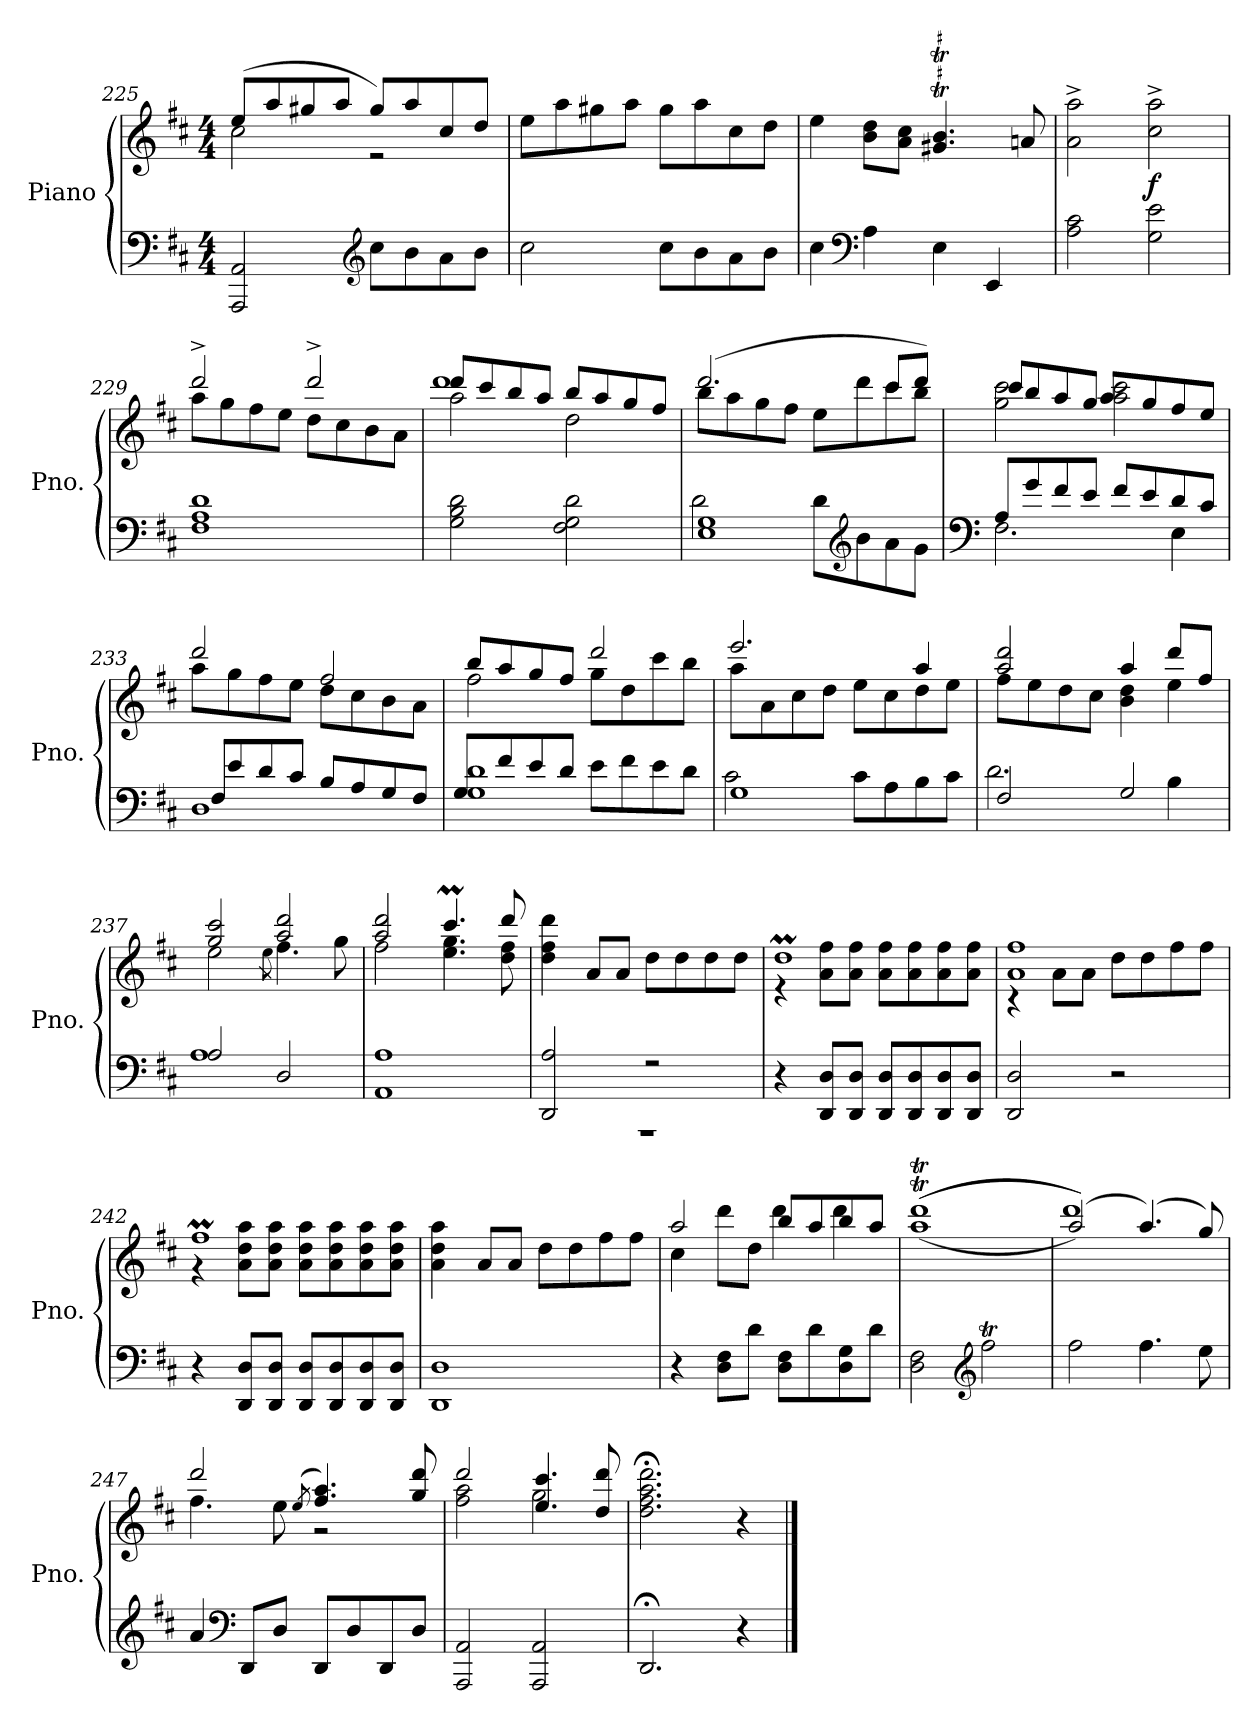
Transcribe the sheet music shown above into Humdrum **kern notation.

**kern	**kern	**dynam
*part1	*part1	*part1
*staff2	*staff1	*staff1/2
*I"Piano	*	*
*I'Pno.	*	*
*clefF4	*clefG2	*
*k[f#c#]	*k[f#c#]	*
*M4/4	*M4/4	*
=225	=225	=225
*	*^	*
2AAA/ 2AA/	(8ee/L	(2cc#\	.
.	8aa/	.	.
.	8gg#X/	.	.
.	8aa/J	.	.
*clefG2	*	*	*
8cc#\L)	8gg#/L)	2r	.
8b\	8aa/	.	.
8a\	8cc#/	.	.
8b\J	8dd/J	.	.
*	*v	*v	*
=226	=226	=226
2cc#\	8ee\L	.
.	8aa\	.
.	8gg#X\	.
.	8aa\J	.
8cc#\L	8gg#\L	.
8b\	8aa\	.
8a\	8cc#\	.
8b\J	8dd\J	.
=227	=227	=227
4cc#\	4ee\	.
*clefF4	*	*
4A\	8b\ 8dd\L	.
.	8a\ 8cc#\J	.
4E\	4.g#X/T 4.b/T	.
4EE/	.	.
.	8a/	.
!!LO:LB:g=z
=228	=228	=228
2A\ 2c#\	2a\^ 2aa\^	.
!	!	!LO:DY:b
2G\ 2e\	2cc#\^ 2aa\^	f
=229	=229	=229
*	*^	*
1F# 1A 1d	2ddd^/	8aa\L	.
.	.	8gg\	.
.	.	8ff#\	.
.	.	8ee\J	.
.	2ddd^/	8dd\L	.
.	.	8cc#\	.
.	.	8b\	.
.	.	8a\J	.
=230	=230	=230	=230
*	*	*^	*
2G\ 2B\ 2d\	2aa\	8ddd/L	1ddd	.
.	.	8ccc#/	.	.
.	.	8bb/	.	.
.	.	8aa/J	.	.
2F#\ 2G\ 2d\	2dd\	8bb/L	.	.
.	.	8aa/	.	.
.	.	8gg/	.	.
.	.	8ff#/J	.	.
*	*	*v	*v	*
=231	=231	=231	=231
*^	*	*	*
1E 1G	2d\	(2.ddd/	8bb\L	.
.	.	.	8aa\	.
.	.	.	8gg\	.
.	.	.	8ff#\J	.
.	8d\L	.	8ee\L	.
*clefG2	*	*	*	*
.	8b\	.	8ddd\	.
.	8a\	8ccc#/L	8ccc#\	.
.	8g\J	8ddd/J)	8bb\J	.
!!LO:LB:g=z	!!
=232	=232	=232	=232	=232
*clefF4	*	*	*	*
2.F#\	8A/L	2gg\ 2ccc#\	8ccc#/L	.
.	8g/	.	8bb/	.
.	8f#/	.	8aa/	.
.	8e/J	.	8gg/J	.
.	8f#/L	2aa\ 2ccc#\	8aa/L	.
.	8e/	.	8gg/	.
4E\	8d/	.	8ff#/	.
.	8c#/J	.	8ee/J	.
=233	=233	=233	=233	=233
1D	8F#/L	2ddd/	8aa\L	.
.	8e/	.	8gg\	.
.	8d/	.	8ff#\	.
.	8c#/J	.	8ee\J	.
.	8B/L	2ff#/	8dd\L	.
.	8A/	.	8cc#\	.
.	8G/	.	8b\	.
.	8F#/J	.	8a\J	.
=234	=234	=234	=234	=234
1G 1d	8G/L	2ff#\	8bb/L	.
.	8f#/	.	8aa/	.
.	8e/	.	8gg/	.
.	8d/J	.	8ff#/J	.
.	8e\L	2ddd/	8gg\L	.
.	8f#\	.	8dd\	.
.	8e\	.	8ccc#\	.
.	8d\J	.	8bb\J	.
=235	=235	=235	=235	=235
1G	2c#\	2.eee/	8aa\L	.
.	.	.	8a\	.
.	.	.	8cc#\	.
.	.	.	8dd\J	.
.	8c#\L	.	8ee\L	.
.	8A\	.	8cc#\	.
.	8B\	4aa/	8dd\	.
.	8c#\J	.	8ee\J	.
!!LO:LB:g=z	!!
=236	=236	=236	=236	=236
2F#/	2.d\	2aa/ 2ddd/	8ff#\L	.
.	.	.	8ee\	.
.	.	.	8dd\	.
.	.	.	8cc#\J	.
2G/	.	4aa/	4b\ 4dd\	.
.	4B\	8ddd/L	4ee\	.
.	.	8ff#/J	.	.
=237	=237	=237	=237	=237
2A/	1A	2gg/ 2ccc#/	2ee\	.
.	.	.	8qee\	.
2D/	.	2aa/ 2ddd/	4.ff#\	.
.	.	.	8gg\	.
*v	*v	*	*	*
=238	=238	=238	=238
1AA 1A	2aa/ 2ddd/	2ff#\	.
.	4.ccc#m/	4.ee\ 4.gg\	.
.	8ddd/	8dd\ 8ff#\	.
*	*v	*v	*
=239	=239	=239
*^	*	*
2DD/ 2A/	1r	4dd\ 4ff#\ 4ddd\	.
.	.	8a/L	.
.	.	8a/J	.
2r	.	8dd\L	.
.	.	8dd\	.
.	.	8dd\	.
.	.	8dd\J	.
*v	*v	*	*
=240	=240	=240
*	*^	*
4r	1ddM	4r	.
8DD/ 8D/L	.	8a\ 8ff#\L	.
8DD/ 8D/J	.	8a\ 8ff#\J	.
8DD/ 8D/L	.	8a\ 8ff#\L	.
8DD/ 8D/	.	8a\ 8ff#\	.
8DD/ 8D/	.	8a\ 8ff#\	.
8DD/ 8D/J	.	8a\ 8ff#\J	.
!!LO:LB:g=z	!!
=241	=241	=241	=241
2DD/ 2D/	1a 1ff#	4r	.
.	.	8a\L	.
.	.	8a\J	.
2r	.	8dd\L	.
.	.	8dd\	.
.	.	8ff#\	.
.	.	8ff#\J	.
=242	=242	=242	=242
4r	1ff#m	4r	.
8DD/ 8D/L	.	8a\ 8dd\ 8aa\L	.
8DD/ 8D/J	.	8a\ 8dd\ 8aa\J	.
8DD/ 8D/L	.	8a\ 8dd\ 8aa\L	.
8DD/ 8D/	.	8a\ 8dd\ 8aa\	.
8DD/ 8D/	.	8a\ 8dd\ 8aa\	.
8DD/ 8D/J	.	8a\ 8dd\ 8aa\J	.
*	*v	*v	*
=243	=243	=243
1DD 1D	4a\ 4dd\ 4aa\	.
.	8a/L	.
.	8a/J	.
.	8dd\L	.
.	8dd\	.
.	8ff#\	.
.	8ff#\J	.
=244	=244	=244
*	*^	*
4r	2aa/	4cc#\	.
8D\ 8F#\L	.	8ddd\L	.
8d\J	.	8dd\J	.
8D\ 8F#\L	8bb/L	4ddd\	.
8d\	8aa/	.	.
8D\ 8G\	8bb/	4ddd\	.
8d\J	8aa/J	.	.
*	*v	*v	*
=245	=245	=245
2D\ 2F#\	(((1aaT 1dddT	.
*clefG2	*	*
2ff#t\	.	.
!!LO:LB:g=z
=246	=246	=246
*	*^	*
2ff#\	(2aa/)))	1ddd	.
4.ff#\	(4.aaTTT/)	.	.
8ee\	8gg/)	.	.
=247	=247	=247	=247
4a/	2ddd/	4.ff#\	.
*clefF4	*	*	*
8DD/L	.	.	.
8D/J	.	8ee\	.
.	(8qee/	.	.
8DD/L	4.ff#/ 4.aa/)	2r	.
8D/	.	.	.
8DD/	.	.	.
8D/J	8gg/ 8ddd/	.	.
=248	=248	=248	=248
2AAA/ 2AA/	2ff#\ 2aa\	2ddd/	.
2AAA/ 2AA/	2gg\	4.ee/ 4.ccc#/	.
.	.	8dd/ 8ddd/	.
*	*v	*v	*
=249	=249	=249
2.DD;</	2.dd\;< 2.ff#\;< 2.aa\;< 2.ddd\;<	.
4r	4r	.
==	==	==
*-	*-	*-
